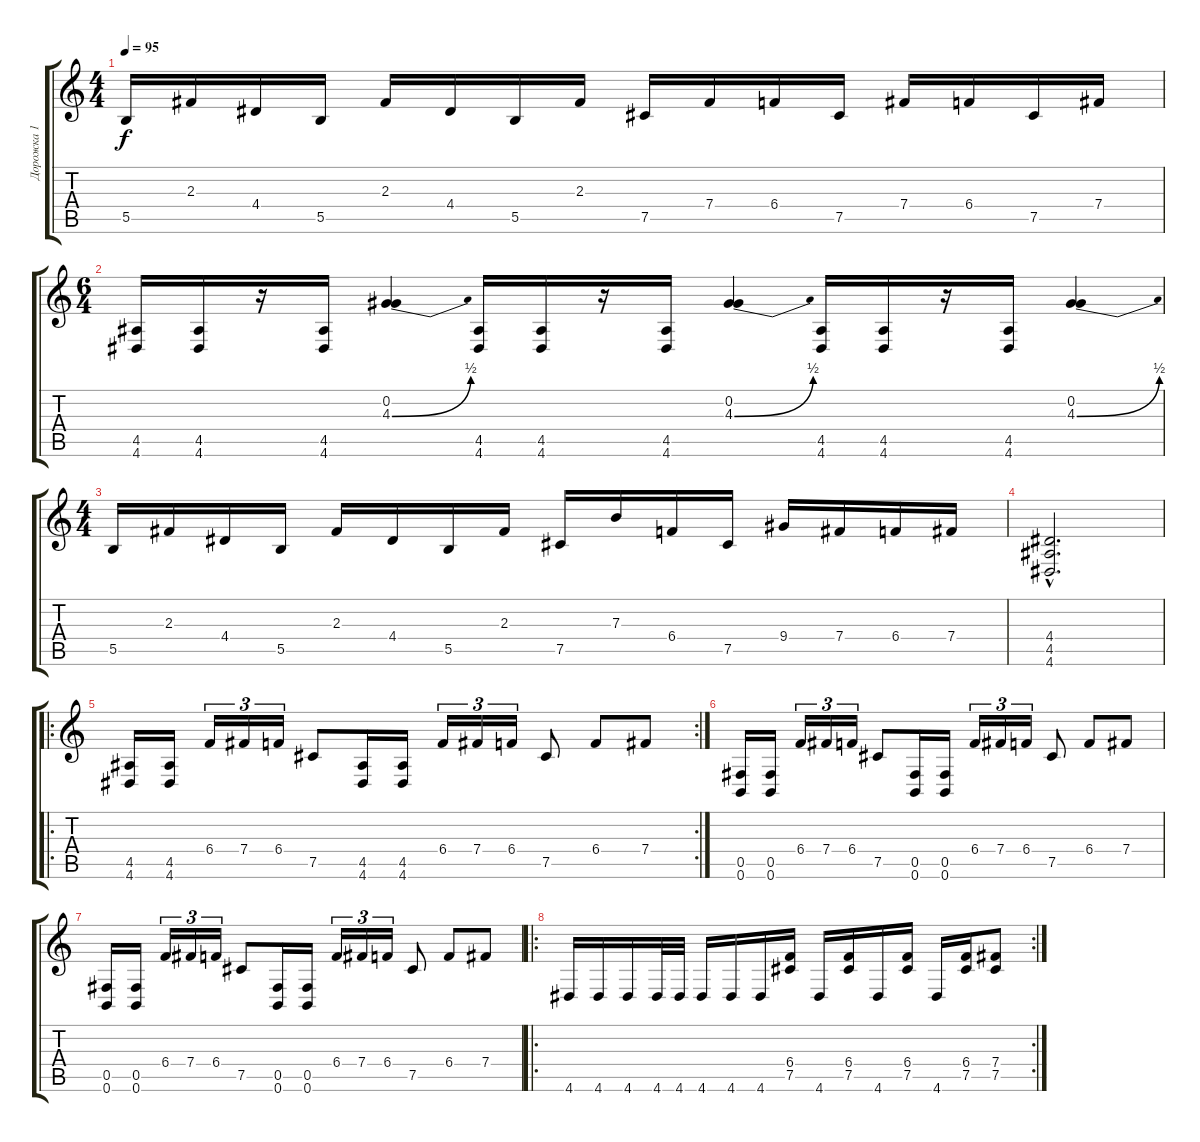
\track ("Дорожка 1" "Дорожка 1") {instrument electricguitarclean}
\staff {score tabs}
\tuning (Db4 Ab3 E3 B2 Gb2 B1) {hide}
\ts (4 4)
\tempo 95
\clef g2
\ks c
5.5.16{dy f} 2.3.16 4.4.16 5.5.16 2.3.16 4.4.16 5.5.16 2.3.16 7.5.16 7.4.16 6.4.16 7.5.16 7.4.16 6.4.16 7.5.16 7.4.16 |
\ts (6 4)
(4.5 4.6).16 (4.5 4.6).16 r.16 (4.5 4.6).16 (0.2 4.3{be (bend 0 0 60 2)}).4 (4.5 4.6).16 (4.5 4.6).16 r.16 (4.5 4.6).16 (0.2 4.3{be (bend 0 0 60 2)}).4 (4.5 4.6).16 (4.5 4.6).16 r.16 (4.5 4.6).16 (0.2 4.3{be (bend 0 0 60 2)}).4 |
\ts (4 4)
5.5.16 2.3.16 4.4.16 5.5.16 2.3.16 4.4.16 5.5.16 2.3.16 7.5.16 7.3.16 6.4.16 7.5.16 9.4.16 7.4.16 6.4.16 7.4.16 |
(4.4{hac} 4.5{hac} 4.6{hac}).2{d} |
\ro
\rc 2
(4.5 4.6).16 (4.5 4.6).16 6.4.16{tu (3 2)} 7.4.16{tu (3 2)} 6.4.16{tu (3 2)} 7.5.8 (4.5 4.6).16 (4.5 4.6).16 6.4.16{tu (3 2)} 7.4.16{tu (3 2)} 6.4.16{tu (3 2)} 7.5.8 6.4.8 7.4.8 |
(0.5 0.6).16 (0.5 0.6).16 6.4.16{tu (3 2)} 7.4.16{tu (3 2)} 6.4.16{tu (3 2)} 7.5.8 (0.5 0.6).16 (0.5 0.6).16 6.4.16{tu (3 2)} 7.4.16{tu (3 2)} 6.4.16{tu (3 2)} 7.5.8 6.4.8 7.4.8 |
(0.5 0.6).16 (0.5 0.6).16 6.4.16{tu (3 2)} 7.4.16{tu (3 2)} 6.4.16{tu (3 2)} 7.5.8 (0.5 0.6).16 (0.5 0.6).16 6.4.16{tu (3 2)} 7.4.16{tu (3 2)} 6.4.16{tu (3 2)} 7.5.8 6.4.8 7.4.8 |
\ro
\rc 2
4.6.16 4.6.16 4.6.16 4.6.32 4.6.32 4.6.16 4.6.16 4.6.16 (6.4 7.5).16 4.6.16 (6.4 7.5).16 4.6.16 (6.4 7.5).16 4.6.16 (6.4 7.5).16 (7.4 7.5).8
